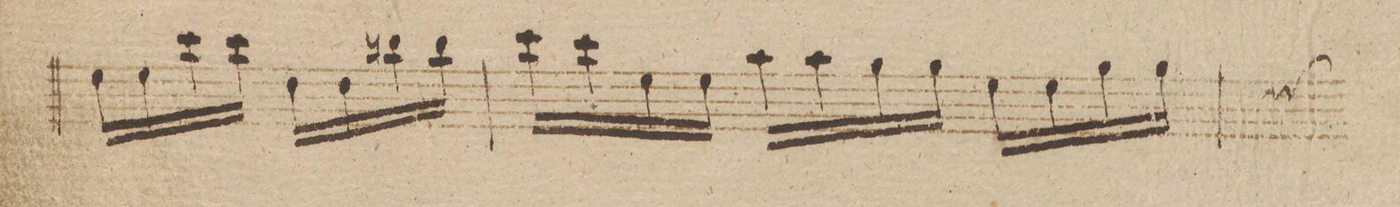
**kern	**dynam
*I"Violino 1mo	*
*clefG2	*
*k[b-]	*
*met(c|)	*
*M3/4	*
16ee\LL	.
16ee\	.
16ccc\	.
16ccc\JJ	.
16dd\LL	.
16dd\	.
16bbn\	.
16bb\JJ	.
=167	=167
16ccc\LL	.
16ccc\	.
16ee\	.
16ee\JJ	.
16aa\LL	.
16aa\	.
16gg\	.
16gg\JJ	.
16ee\LL	.
16ee\	.
16gg\	.
16gg\JJ	.
*custos:dd	*
=168	=168
*-	*-
